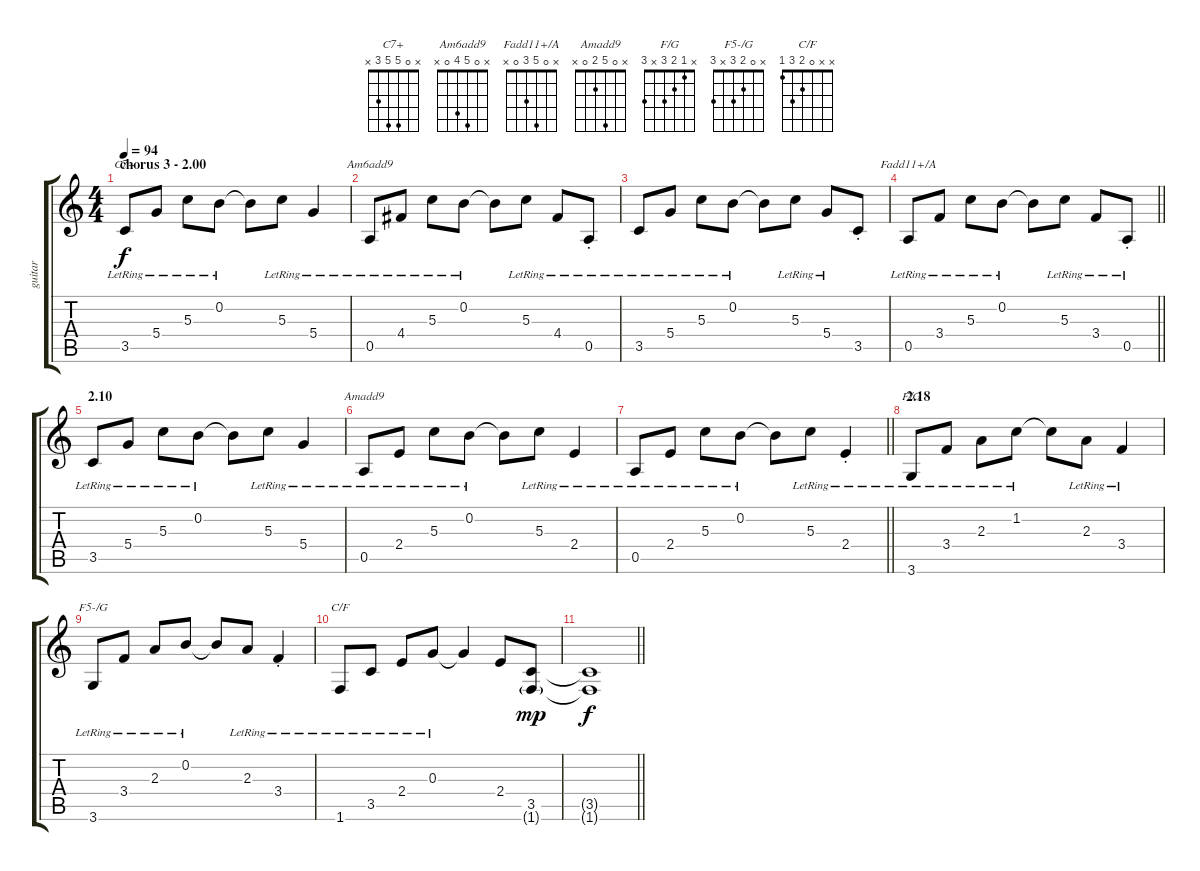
\track ("guitar" "guitar") {instrument electricguitarjazz}
\staff {score tabs}
\tuning (E4 B3 G3 D3 A2 E2) {hide}
\chord ("C7+" x 0 5 5 3 x)
\chord ("Am6add9" x 0 5 4 0 x)
\chord ("Fadd11+/A" x 0 5 3 0 x)
\chord ("Amadd9" x 0 5 2 0 x)
\chord ("F/G" x 1 2 3 x 3)
\chord ("F5-/G" x 0 2 3 x 3)
\chord ("C/F" x x 0 2 3 1)
\ts (4 4)
\section ("" "chorus 3 - 2.00")
\tempo 94
\clef g2
\ks c
3.5{lr}.8{ch "C7+" dy f} 5.4{lr}.8 5.3{lr}.8 0.2{lr}.8 0.2{t}.8 5.3{lr}.8 5.4{lr}.4 |
0.5{lr}.8{ch "Am6add9"} 4.4{lr}.8 5.3{lr}.8 0.2{lr}.8 0.2{t}.8 5.3{lr}.8 4.4{lr}.8 0.5{st lr}.8 |
3.5{lr}.8 5.4{lr}.8 5.3{lr}.8 0.2{lr}.8 0.2{t}.8 5.3{lr}.8 5.4{lr}.8 3.5{st}.8 |
\barLineRight lightlight
0.5{lr}.8{ch "Fadd11+/A"} 3.4{lr}.8 5.3{lr}.8 0.2{lr}.8 0.2{t}.8 5.3{lr}.8 3.4{lr}.8 0.5{st lr}.8 |
\section ("" "2.10")
3.5{lr}.8 5.4{lr}.8 5.3{lr}.8 0.2{lr}.8 0.2{t}.8 5.3{lr}.8 5.4{lr}.4 |
0.5{lr}.8{ch "Amadd9"} 2.4{lr}.8 5.3{lr}.8 0.2{lr}.8 0.2{t}.8 5.3{lr}.8 2.4{lr}.4 |
\barLineRight lightlight
0.5{lr}.8 2.4{lr}.8 5.3{lr}.8 0.2{lr}.8 0.2{t}.8 5.3{lr}.8 2.4{st lr}.4 |
\section ("" "2.18")
3.6{lr}.8{ch "F/G"} 3.4{lr}.8 2.3{lr}.8 1.2{lr}.8 1.2{t}.8 2.3{lr}.8 3.4{lr}.4 |
3.6{lr}.8{ch "F5-/G"} 3.4{lr}.8 2.3{lr}.8 0.2{lr}.8 0.2{t}.8 2.3{lr}.8 3.4{st lr}.4 |
1.6{lr}.8{ch "C/F"} 3.5{lr}.8 2.4{lr}.8 0.3{lr}.8 0.3{t}.4 2.4.8 (3.5 1.6{g}).8{dy mp} |
\barLineRight lightlight
(3.5{t} 1.6{t}).1{dy f}
